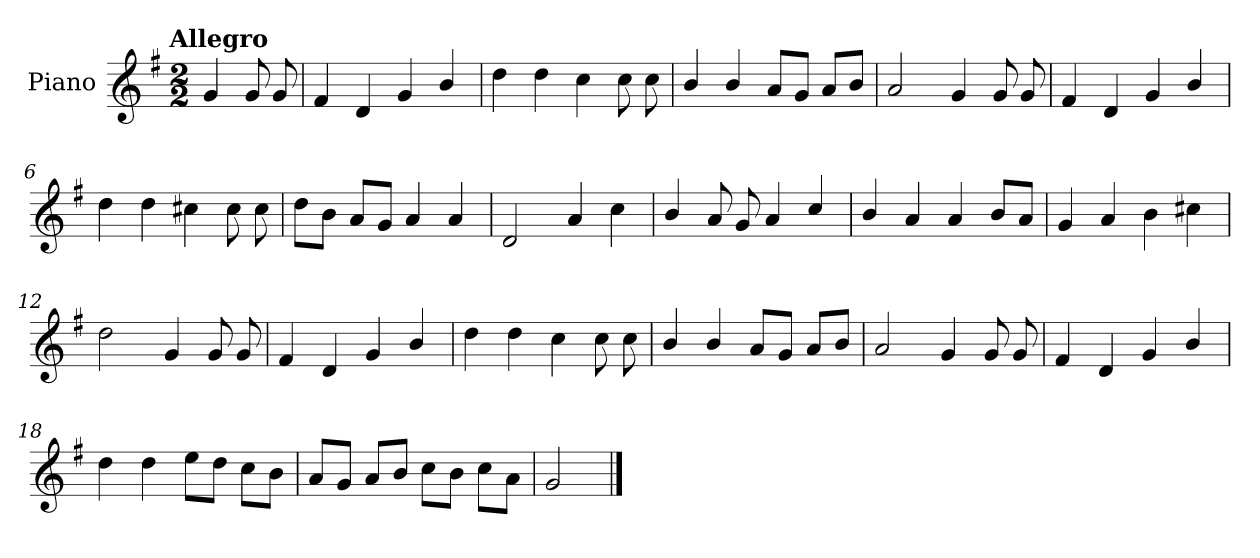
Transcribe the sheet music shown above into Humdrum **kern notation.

**kern
*part1
*staff1
*I"Piano
*I'Pno.
*clefG2
*k[f#]
!!LO:TX:omd:t=Allegro
*M2/2
*MM144
=
4g/
8g/
8g/
=1
4f#/
4d/
4g/
4b/
=2
4dd\
4dd\
4cc\
8cc\
8cc\
=3
4b/
4b/
8a/L
8g/J
8a/L
8b/J
=4
2a/
4g/
8g/
8g/
!!LO:LB:g=z
=5
4f#/
4d/
4g/
4b/
=6
4dd\
4dd\
4cc#X\
8cc#\
8cc#\
=7
8dd\L
8b\J
8a/L
8g/J
4a/
4a/
=8
2d/
4a/
4cc\
=9
4b/
8a/
8g/
4a/
4cc/
=10
4b/
4a/
4a/
8b/L
8a/J
!!LO:LB:g=z
=11
4g/
4a/
4b\
4cc#X\
=12
2dd\
4g/
8g/
8g/
=13
4f#/
4d/
4g/
4b/
=14
4dd\
4dd\
4cc\
8cc\
8cc\
=15
4b/
4b/
8a/L
8g/J
8a/L
8b/J
=16
2a/
4g/
8g/
8g/
!!LO:LB:g=z
=17
4f#/
4d/
4g/
4b/
=18
4dd\
4dd\
8ee\L
8dd\J
8cc\L
8b\J
=19
8a/L
8g/J
8a/L
8b/J
8cc\L
8b\J
8cc\L
8a\J
=20
2g/
==
*-
